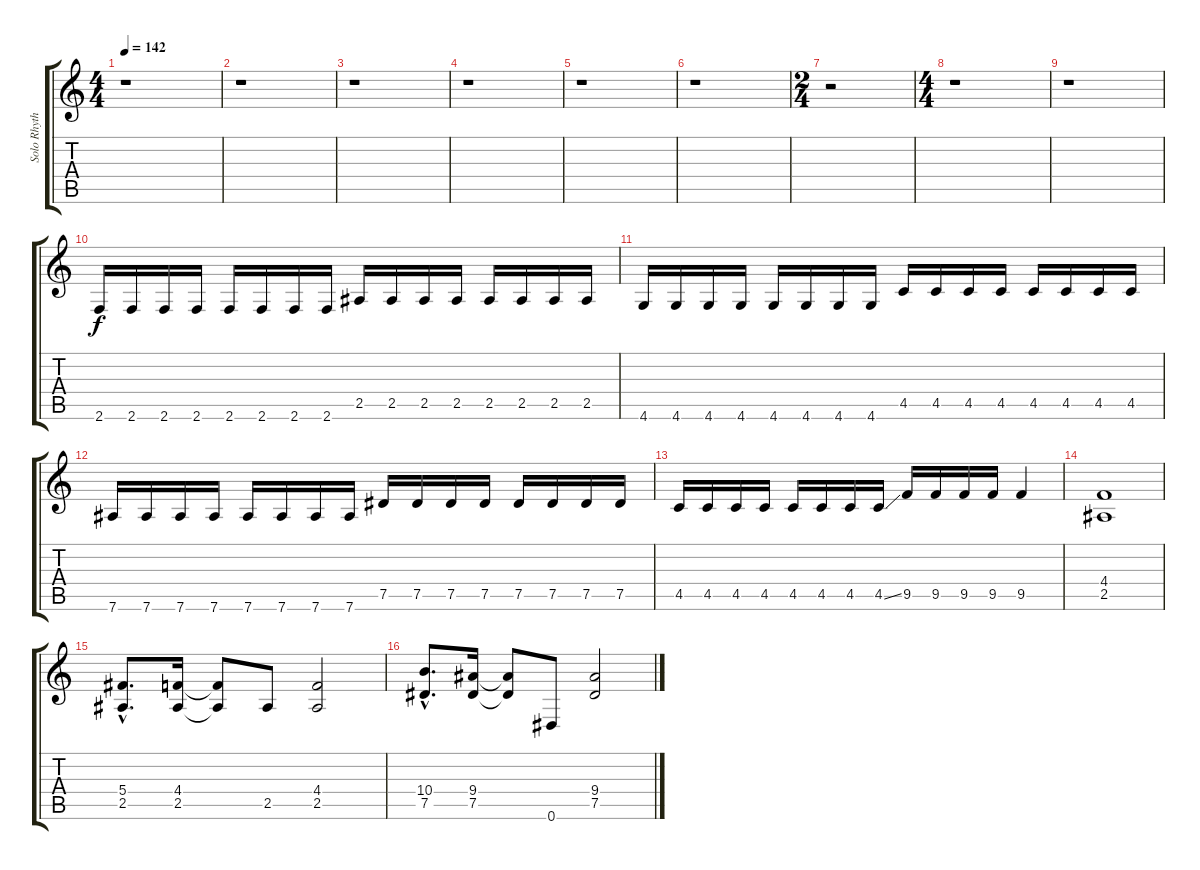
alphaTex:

\track ("Solo Rhythm" "Solo Rhyth") {instrument overdrivenguitar}
\staff {score tabs}
\tuning (Eb4 Bb3 Gb3 Db3 Ab2 Eb2) {hide}
\ts (4 4)
\tempo 142
\clef g2
\ks c
r.1{dy f} |
r.1 |
r.1 |
r.1 |
r.1 |
r.1 |
\ts (2 4)
r.2 |
\ts (4 4)
r.1 |
r.1 |
2.6.16 2.6.16 2.6.16 2.6.16 2.6.16 2.6.16 2.6.16 2.6.16 2.5.16 2.5.16 2.5.16 2.5.16 2.5.16 2.5.16 2.5.16 2.5.16 |
4.6.16 4.6.16 4.6.16 4.6.16 4.6.16 4.6.16 4.6.16 4.6.16 4.5.16 4.5.16 4.5.16 4.5.16 4.5.16 4.5.16 4.5.16 4.5.16 |
7.6.16 7.6.16 7.6.16 7.6.16 7.6.16 7.6.16 7.6.16 7.6.16 7.5.16 7.5.16 7.5.16 7.5.16 7.5.16 7.5.16 7.5.16 7.5.16 |
4.5.16 4.5.16 4.5.16 4.5.16 4.5.16 4.5.16 4.5.16 4.5{ss}.16 9.5.16 9.5.16 9.5.16 9.5.16 9.5.4 |
(4.4 2.5).1 |
(5.4{hac} 2.5{hac}).8{d} (4.4 2.5).16 (4.4{t} 2.5{t}).8 2.5.8 (4.4 2.5).2 |
(10.4{hac} 7.5{hac}).8{d} (9.4 7.5).16 (9.4{t} 7.5{t}).8 0.6.8 (9.4 7.5).2
